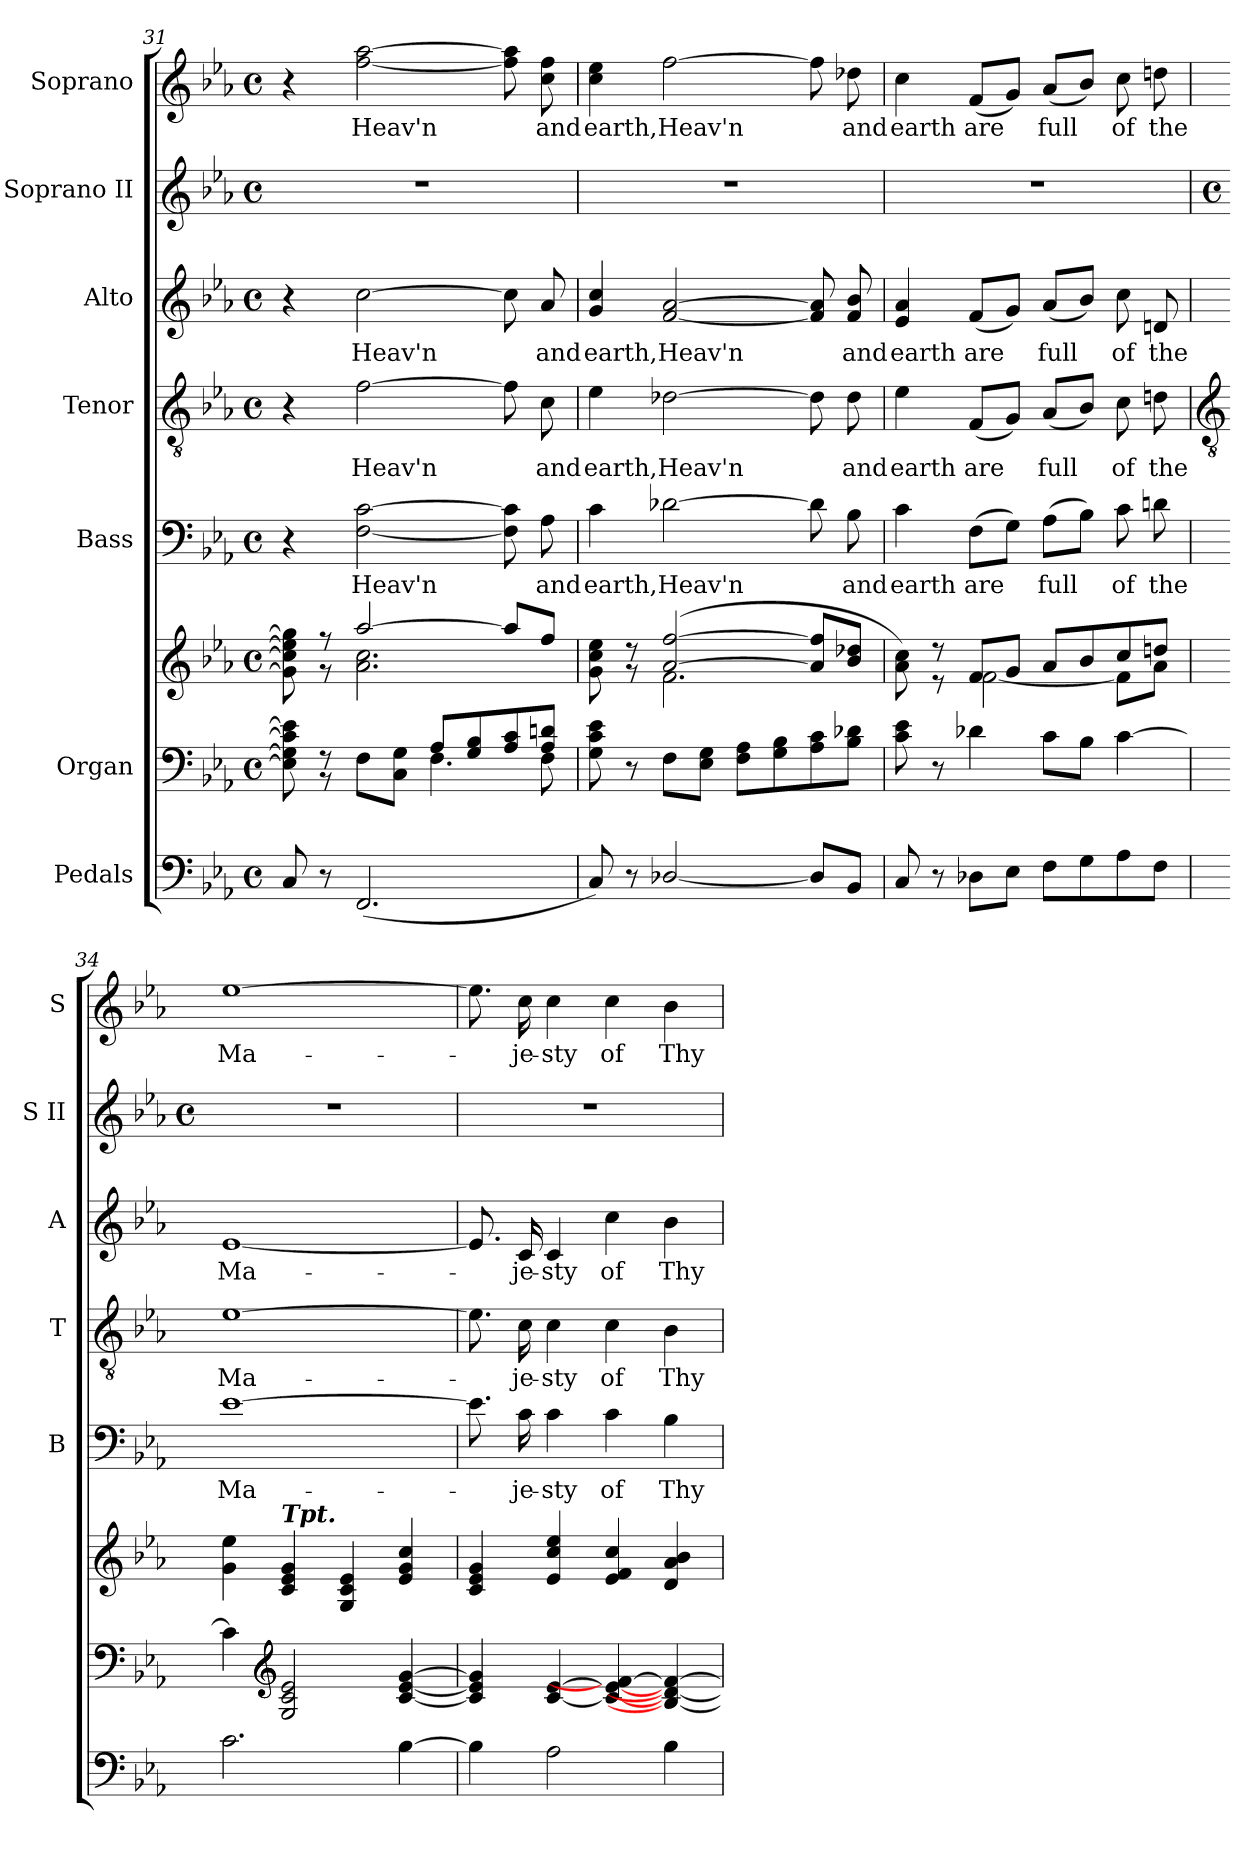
**kern	**kern	**kern	**kern	**text	**kern	**text	**kern	**text	**kern	**kern	**text
*part7	*part6	*part6	*part5	*part5	*part4	*part4	*part3	*part3	*part2	*part1	*part1
*staff8	*staff7	*staff6	*staff5	*staff5	*staff4	*staff4	*staff3	*staff3	*staff2	*staff1	*staff1
*I"Pedals	*I"Organ	*	*I"Bass	*	*I"Tenor	*	*I"Alto	*	*I"Soprano II	*I"Soprano	*
*	*	*	*I'B	*	*I'T	*	*I'A	*	*I'S II	*I'S	*
*clefF4	*clefF4	*clefG2	*clefF4	*	*clefGv2	*	*clefG2	*	*clefG2	*clefG2	*
*k[b-e-a-]	*k[b-e-a-]	*k[b-e-a-]	*k[b-e-a-]	*	*k[b-e-a-]	*	*k[b-e-a-]	*	*k[b-e-a-]	*k[b-e-a-]	*
*E-:	*E-:	*E-:	*E-:	*	*E-:	*	*E-:	*	*E-:	*E-:	*
*M4/4	*M4/4	*M4/4	*M4/4	*	*M4/4	*	*M4/4	*	*M4/4	*M4/4	*
*met(c)	*met(c)	*met(c)	*met(c)	*	*met(c)	*	*met(c)	*	*met(c)	*met(c)	*
=31	=31	=31	=31	=31	=31	=31	=31	=31	=31	=31	=31
*	*^	*^	*	*	*	*	*	*	*	*^	*
8C	8E] 8G] 8c] 8e]	8ryy	8g] 8cc] 8ee] 8gg]	8ryy	4r	.	4r	.	4r	.	1r	4r	2ryy	.
8r	8r	8r	8r	8r	.	.	.	.	.	.	.	.	.	.
!	!	!	!	!	!	!LO:LY:b	!	!LO:LY:b	!	!LO:LY:b	!	!	!	!LO:LY:b
(<2.FF	8FL	4ryy	[2aa-/	2.a-\ 2.cc\	[2F [2c	Heav'n	[2f	Heav'n	[2cc	Heav'n	.	[2ff [2aa-	.	Heav'n
.	8C 8GJ	.	.	.	.	.	.	.	.	.	.	.	.	.
.	8A-/L	4.F\	.	.	.	.	.	.	.	.	.	.	2ryy	.
.	8G/ 8B-/	.	.	.	.	.	.	.	.	.	.	.	.	.
.	8A-/ 8c/	.	8aa-/L]	.	8F] 8c]	.	8f]	.	8cc]	.	.	8ff] 8aa-]	.	.
!	!	!	!	!	!	!LO:LY:b	!	!LO:LY:b	!	!LO:LY:b	!	!	!	!LO:LY:b
.	8A-/ 8dn/J	8F\	8ff/J	.	8A-	and	8c	and	8a-	and	.	8cc 8ff	.	and
=32	=32	=32	=32	=32	=32	=32	=32	=32	=32	=32	=32	=32	=32	=32
!	!	!	!	!	!	!LO:LY:b	!	!LO:LY:b	!	!LO:LY:b	!	!	!	!LO:LY:b
8C)	8G 8c 8e-	2ryy	8g 8cc 8ee-	8ryy	4c	earth,	4e-	earth,	4g 4cc	earth,	1r	4cc 4ee-	2ryy	earth,
8r	8r	.	8r	8r	.	.	.	.	.	.	.	.	.	.
!	!	!	!	!	!	!LO:LY:b	!	!LO:LY:b	!	!LO:LY:b	!	!	!	!LO:LY:b
[2D-X/	8FL	.	(>[2a- [2ff	2.f\	[2d-X	Heav'n	[2d-X	Heav'n	[2f [2a-	Heav'n	.	[2ff	.	Heav'n
.	8E- 8GJ	.	.	.	.	.	.	.	.	.	.	.	.	.
.	8F 8A-L	2ryy	.	.	.	.	.	.	.	.	.	.	2ryy	.
.	8G 8B-	.	.	.	.	.	.	.	.	.	.	.	.	.
8D-L]	8A- 8c	.	8a-] 8ff]L	.	8d-]	.	8d-]	.	8f] 8a-]	.	.	8ff]	.	.
!	!	!	!	!	!	!LO:LY:b	!	!LO:LY:b	!	!LO:LY:b	!	!	!	!LO:LY:b
8BB-J	8B- 8d-XJ	.	8b- 8dd-XJ	.	8B-	and	8d-	and	8f 8b-	and	.	8dd-X	.	and
=33	=33	=33	=33	=33	=33	=33	=33	=33	=33	=33	=33	=33	=33	=33
!	!	!	!	!	!	!LO:LY:b	!	!LO:LY:b	!	!LO:LY:b	!	!	!	!LO:LY:b
8C	8c 8e-	2ryy	8a- 8cc)	8ryy	4c	earth	4e-	earth	4e- 4a-	earth	1r	4cc	2ryy	earth
8r	8r	.	8r	8r	.	.	.	.	.	.	.	.	.	.
!	!	!	!	!	!	!LO:LY:b	!	!LO:LY:b	!	!LO:LY:b	!	!	!	!LO:LY:b
8D-XL	4d-X	.	8fL	[2f\	(>8FL	are	(<8FL	are	(<8fL	are	.	(<8fL	.	are
8E-J	.	.	8gJ	.	8GJ)	.	8GJ)	.	8gJ)	.	.	8gJ)	.	.
!	!	!	!	!	!	!LO:LY:b	!	!LO:LY:b	!	!LO:LY:b	!	!	!	!LO:LY:b
8FL	8cL	2ryy	8a-/L	.	(>8A-L	full	(<8A-L	full	(<8a-L	full	.	(<8a-L	2ryy	full
8G	8B-J	.	8b-/	.	8B-J)	.	8B-J)	.	8b-J)	.	.	8b-J)	.	.
!	!	!	!	!	!	!LO:LY:b	!	!LO:LY:b	!	!LO:LY:b	!	!	!	!LO:LY:b
8A-	[4c	.	8cc/	8f\L]	8c	of	8c	of	8cc	of	.	8cc	.	of
!	!	!	!	!	!	!LO:LY:b	!	!LO:LY:b	!	!LO:LY:b	!	!	!	!LO:LY:b
8FJ	.	.	8ddn/J	8a-\J	8dn	the	8dn	the	8dn	the	.	8ddn	.	the
*	*	*	*	*	*	*	*	*	*	*	*	*v	*v	*
!!LO:LB:g=z
=34	=34	=34	=34	=34	=34	=34	=34	=34	=34	=34	=34	=34	=34
*	*	*	*	*	*	*	*clefGv2	*	*	*	*	*	*
*	*	*	*	*	*	*	*	*	*	*	*M4/4	*	*
*	*	*	*	*	*	*	*	*	*	*	*met(c)	*	*
!	!	!	!	!	!	!LO:LY:b	!	!LO:LY:b	!	!LO:LY:b	!	!	!LO:LY:b
2.c	4c]	4ryy	4g 4ee-	2ryy	[1e-	Ma-	[1e-	Ma-	[1e-	Ma-	1r	[1ee-	Ma-
*	*clefG2	*	*	*	*	*	*	*	*	*	*	*	*
!	!	!	!LO:TX:a:Bi:t=Tpt.	!	!	!	!	!	!	!	!	!	!
.	2G 2c 2e-	4ryy	4c 4e- 4g	.	.	.	.	.	.	.	.	.	.
.	.	2ryy	4G 4c 4e-	2ryy	.	.	.	.	.	.	.	.	.
[4B-	[4c [4e- [4g	.	4e- 4g 4cc	.	.	.	.	.	.	.	.	.	.
=35	=35	=35	=35	=35	=35	=35	=35	=35	=35	=35	=35	=35	=35
4B-]	4c] 4e-] 4g]	2ryy	4c 4e- 4g	2ryy	8.e-]	.	8.e-]	.	8.e-]	.	1r	8.ee-]	.
!	!	!	!	!	!	!LO:LY:b	!	!LO:LY:b	!	!LO:LY:b	!	!	!LO:LY:b
.	.	.	.	.	16c	je-	16c	je-	16c	je-	.	16cc	je-
!	!	!	!	!	!	!LO:LY:b	!	!LO:LY:b	!	!LO:LY:b	!	!	!LO:LY:b
2A-	[4c [4e-	.	4e- 4cc 4ee-	.	4c	-sty	4c	-sty	4c	-sty	.	4cc	-sty
!	!	!	!	!	!	!LO:LY:b	!	!LO:LY:b	!	!LO:LY:b	!	!	!LO:LY:b
.	4c_ 4e-_ 4f_	2ryy	4e- 4f 4cc	2ryy	4c	of	4c	of	4cc	of	.	4cc	of
!	!	!	!	!	!	!LO:LY:b	!	!LO:LY:b	!	!LO:LY:b	!	!	!LO:LY:b
4B-	4B-_ 4d_ 4f_	.	4d 4a- 4b-	.	4B-	Thy	4B-	Thy	4b-	Thy	.	4b-	Thy
*	*v	*v	*	*	*	*	*	*	*	*	*	*	*
*	*	*v	*v	*	*	*	*	*	*	*	*	*
=	=	=	=	=	=	=	=	=	=	=	=
*-	*-	*-	*-	*-	*-	*-	*-	*-	*-	*-	*-
